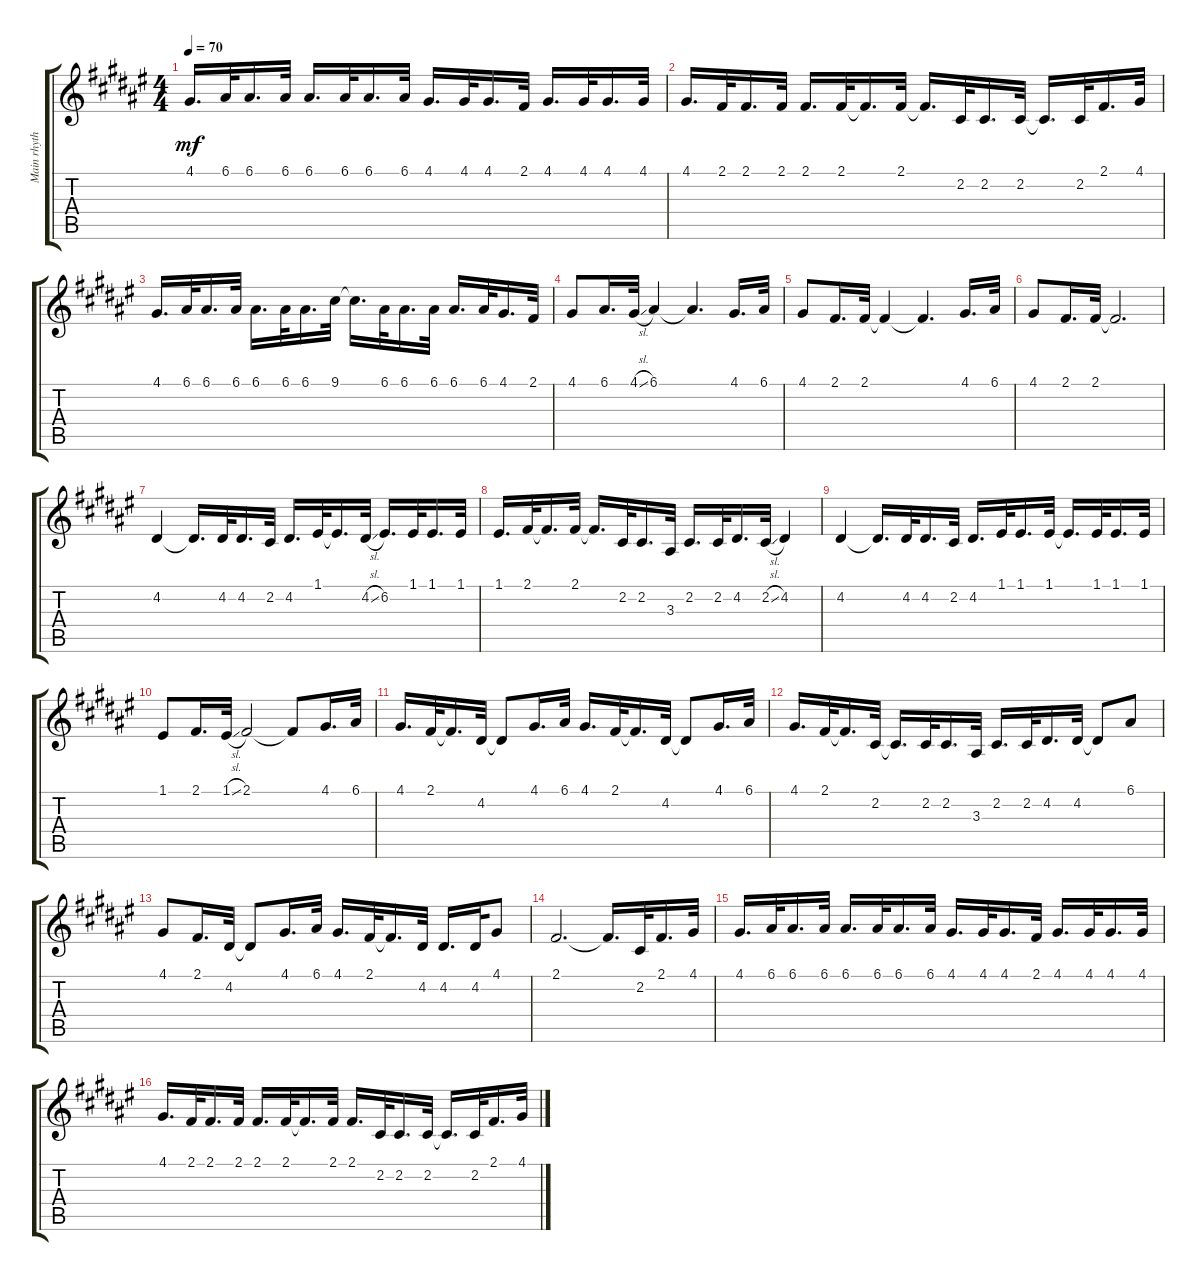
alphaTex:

\track ("Main rhythm" "Main rhyth") {mute instrument lead2sawtooth}
\staff {score tabs}
\tuning (E4 B3 G3 D3 A2 E2) {hide}
\ts (4 4)
\tempo 70
\clef g2
\ks f#
4.1.16{d dy mf} 6.1.32 6.1.16{d} 6.1.32 6.1.16{d} 6.1.32 6.1.16{d} 6.1.32 4.1.16{d} 4.1.32 4.1.16{d} 2.1.32 4.1.16{d} 4.1.32 4.1.16{d} 4.1.32 |
4.1.16{d} 2.1.32 2.1.16{d} 2.1.32 2.1.16{d} 2.1.32 2.1{t}.16{d} 2.1.32 2.1{t}.16{d} 2.2.32 2.2.16{d} 2.2.32 2.2{t}.16{d} 2.2.32 2.1.16{d} 4.1.32 |
4.1.16{d} 6.1.32 6.1.16{d} 6.1.32 6.1.16{d} 6.1.32 6.1.16{d} 9.1.32 9.1{t}.16{d} 6.1.32 6.1.16{d} 6.1.32 6.1.16{d} 6.1.32 4.1.16{d} 2.1.32 |
4.1.8 6.1.16{d} 4.1{sl}.32 6.1.4 6.1{t}.4{d} 4.1.16{d} 6.1.32 |
4.1.8 2.1.16{d} 2.1.32 2.1{t}.4 2.1{t}.4{d} 4.1.16{d} 6.1.32 |
4.1.8 2.1.16{d} 2.1.32 2.1{t}.2{d} |
4.2.4 4.2{t}.16{d} 4.2.32 4.2.16{d} 2.2.32 4.2.16{d} 1.1.32 1.1{t}.16{d} 4.2{sl}.32 6.2.16{d} 1.1.32 1.1.16{d} 1.1.32 |
1.1.16{d} 2.1.32 2.1{t}.16{d} 2.1.32 2.1{t}.16{d} 2.2.32 2.2.16{d} 3.3.32 2.2.16{d} 2.2.32 4.2.16{d} 2.2{sl}.32 4.2.4 |
4.2.4 4.2{t}.16{d} 4.2.32 4.2.16{d} 2.2.32 4.2.16{d} 1.1.32 1.1.16{d} 1.1.32 1.1{t}.16{d} 1.1.32 1.1.16{d} 1.1.32 |
1.1.8 2.1.16{d} 1.1{sl}.32 2.1.2 2.1{t}.8 4.1.16{d} 6.1.32 |
4.1.16{d} 2.1.32 2.1{t}.16{d} 4.2.32 4.2{t}.8 4.1.16{d} 6.1.32 4.1.16{d} 2.1.32 2.1{t}.16{d} 4.2.32 4.2{t}.8 4.1.16{d} 6.1.32 |
4.1.16{d} 2.1.32 2.1{t}.16{d} 2.2.32 2.2{t}.16{d} 2.2.32 2.2.16{d} 3.3.32 2.2.16{d} 2.2.32 4.2.16{d} 4.2.32 4.2{t}.8 6.1.8 |
4.1.8 2.1.16{d} 4.2.32 4.2{t}.8 4.1.16{d} 6.1.32 4.1.16{d} 2.1.32 2.1{t}.16{d} 4.2.32 4.2.16{d} 4.2.32 4.1.8 |
2.1.2{d} 2.1{t}.16{d} 2.2.32 2.1.16{d} 4.1.32 |
4.1.16{d} 6.1.32 6.1.16{d} 6.1.32 6.1.16{d} 6.1.32 6.1.16{d} 6.1.32 4.1.16{d} 4.1.32 4.1.16{d} 2.1.32 4.1.16{d} 4.1.32 4.1.16{d} 4.1.32 |
4.1.16{d} 2.1.32 2.1.16{d} 2.1.32 2.1.16{d} 2.1.32 2.1{t}.16{d} 2.1.32 2.1.16{d} 2.2.32 2.2.16{d} 2.2.32 2.2{t}.16{d} 2.2.32 2.1.16{d} 4.1.32
